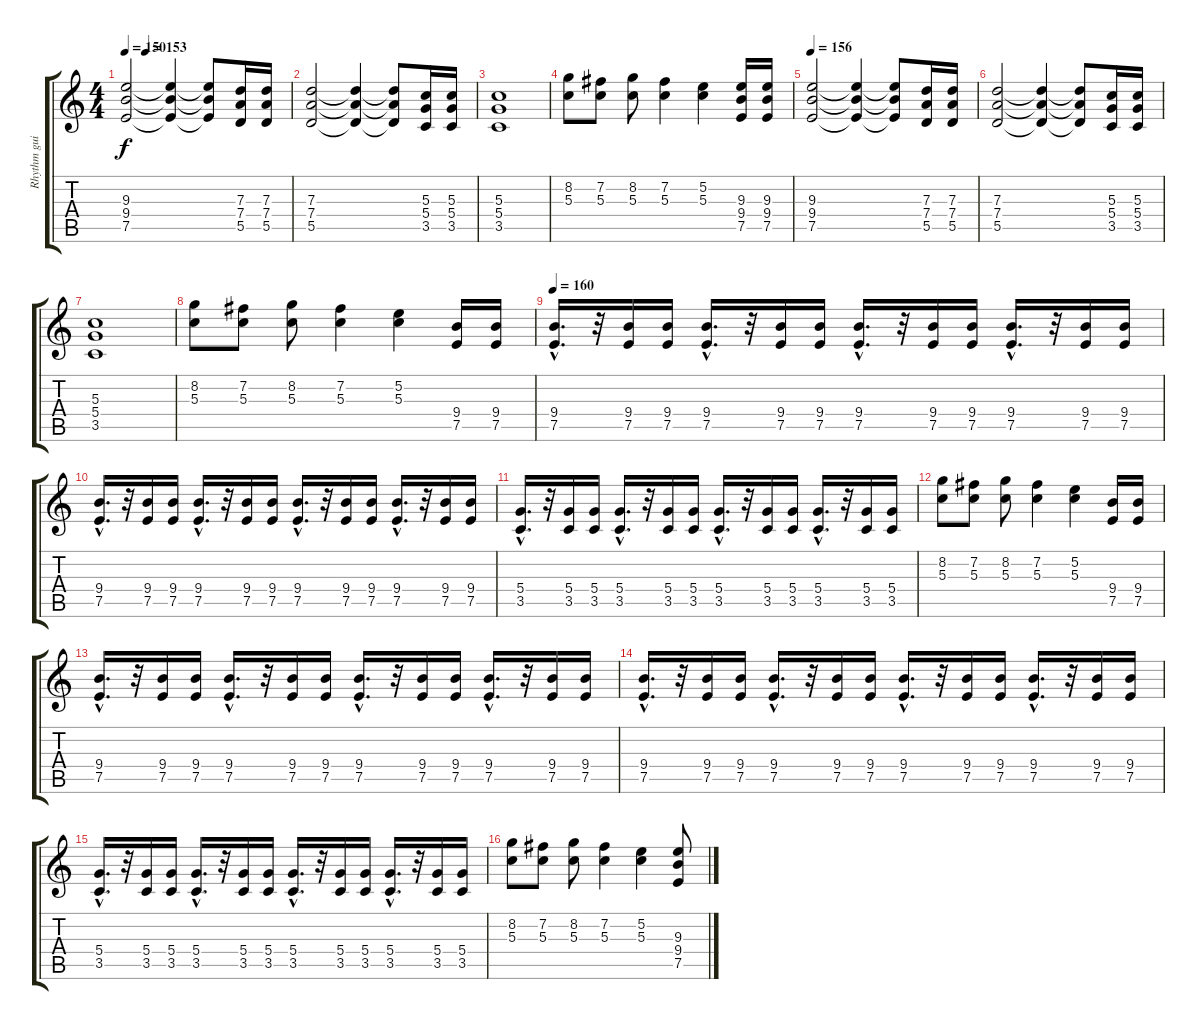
\track ("Rhythm guitar" "Rhythm gui") {instrument distortionguitar}
\staff {score tabs}
\tuning (E4 B3 G3 D3 A2 E2) {hide}
\ts (4 4)
\tempo 150
\tempo (153 0.125)
\clef g2
\ks c
(9.3 9.4 7.5).2{dy f} (9.3{t} 9.4{t} 7.5{t}).4 (9.3{t} 9.4{t} 7.5{t}).8 (7.3 7.4 5.5).16 (7.3 7.4 5.5).16 |
(7.3 7.4 5.5).2 (7.3{t} 7.4{t} 5.5{t}).4 (7.3{t} 7.4{t} 5.5{t}).8 (5.3 5.4 3.5).16 (5.3 5.4 3.5).16 |
(5.3 5.4 3.5).1 |
(8.2 5.3).8 (7.2 5.3).8 (8.2 5.3).8 (7.2 5.3).4 (5.2 5.3).4 (9.3 9.4 7.5).16 (9.3 9.4 7.5).16 |
\tempo 156
(9.3 9.4 7.5).2 (9.3{t} 9.4{t} 7.5{t}).4 (9.3{t} 9.4{t} 7.5{t}).8 (7.3 7.4 5.5).16 (7.3 7.4 5.5).16 |
(7.3 7.4 5.5).2 (7.3{t} 7.4{t} 5.5{t}).4 (7.3{t} 7.4{t} 5.5{t}).8 (5.3 5.4 3.5).16 (5.3 5.4 3.5).16 |
(5.3 5.4 3.5).1 |
(8.2 5.3).8 (7.2 5.3).8 (8.2 5.3).8 (7.2 5.3).4 (5.2 5.3).4 (9.4 7.5).16 (9.4 7.5).16 |
\tempo 160
(9.4{hac} 7.5{hac}).16{d} r.32 (9.4 7.5).16 (9.4 7.5).16 (9.4{hac} 7.5{hac}).16{d} r.32 (9.4 7.5).16 (9.4 7.5).16 (9.4{hac} 7.5{hac}).16{d} r.32 (9.4 7.5).16 (9.4 7.5).16 (9.4{hac} 7.5{hac}).16{d} r.32 (9.4 7.5).16 (9.4 7.5).16 |
(9.4{hac} 7.5{hac}).16{d} r.32 (9.4 7.5).16 (9.4 7.5).16 (9.4{hac} 7.5{hac}).16{d} r.32 (9.4 7.5).16 (9.4 7.5).16 (9.4{hac} 7.5{hac}).16{d} r.32 (9.4 7.5).16 (9.4 7.5).16 (9.4{hac} 7.5{hac}).16{d} r.32 (9.4 7.5).16 (9.4 7.5).16 |
(5.4{hac} 3.5{hac}).16{d} r.32 (5.4 3.5).16 (5.4 3.5).16 (5.4{hac} 3.5{hac}).16{d} r.32 (5.4 3.5).16 (5.4 3.5).16 (5.4{hac} 3.5{hac}).16{d} r.32 (5.4 3.5).16 (5.4 3.5).16 (5.4{hac} 3.5{hac}).16{d} r.32 (5.4 3.5).16 (5.4 3.5).16 |
(8.2 5.3).8 (7.2 5.3).8 (8.2 5.3).8 (7.2 5.3).4 (5.2 5.3).4 (9.4 7.5).16 (9.4 7.5).16 |
(9.4{hac} 7.5{hac}).16{d} r.32 (9.4 7.5).16 (9.4 7.5).16 (9.4{hac} 7.5{hac}).16{d} r.32 (9.4 7.5).16 (9.4 7.5).16 (9.4{hac} 7.5{hac}).16{d} r.32 (9.4 7.5).16 (9.4 7.5).16 (9.4{hac} 7.5{hac}).16{d} r.32 (9.4 7.5).16 (9.4 7.5).16 |
(9.4{hac} 7.5{hac}).16{d} r.32 (9.4 7.5).16 (9.4 7.5).16 (9.4{hac} 7.5{hac}).16{d} r.32 (9.4 7.5).16 (9.4 7.5).16 (9.4{hac} 7.5{hac}).16{d} r.32 (9.4 7.5).16 (9.4 7.5).16 (9.4{hac} 7.5{hac}).16{d} r.32 (9.4 7.5).16 (9.4 7.5).16 |
(5.4{hac} 3.5{hac}).16{d} r.32 (5.4 3.5).16 (5.4 3.5).16 (5.4{hac} 3.5{hac}).16{d} r.32 (5.4 3.5).16 (5.4 3.5).16 (5.4{hac} 3.5{hac}).16{d} r.32 (5.4 3.5).16 (5.4 3.5).16 (5.4{hac} 3.5{hac}).16{d} r.32 (5.4 3.5).16 (5.4 3.5).16 |
(8.2 5.3).8 (7.2 5.3).8 (8.2 5.3).8 (7.2 5.3).4 (5.2 5.3).4 (9.3 9.4 7.5).8
